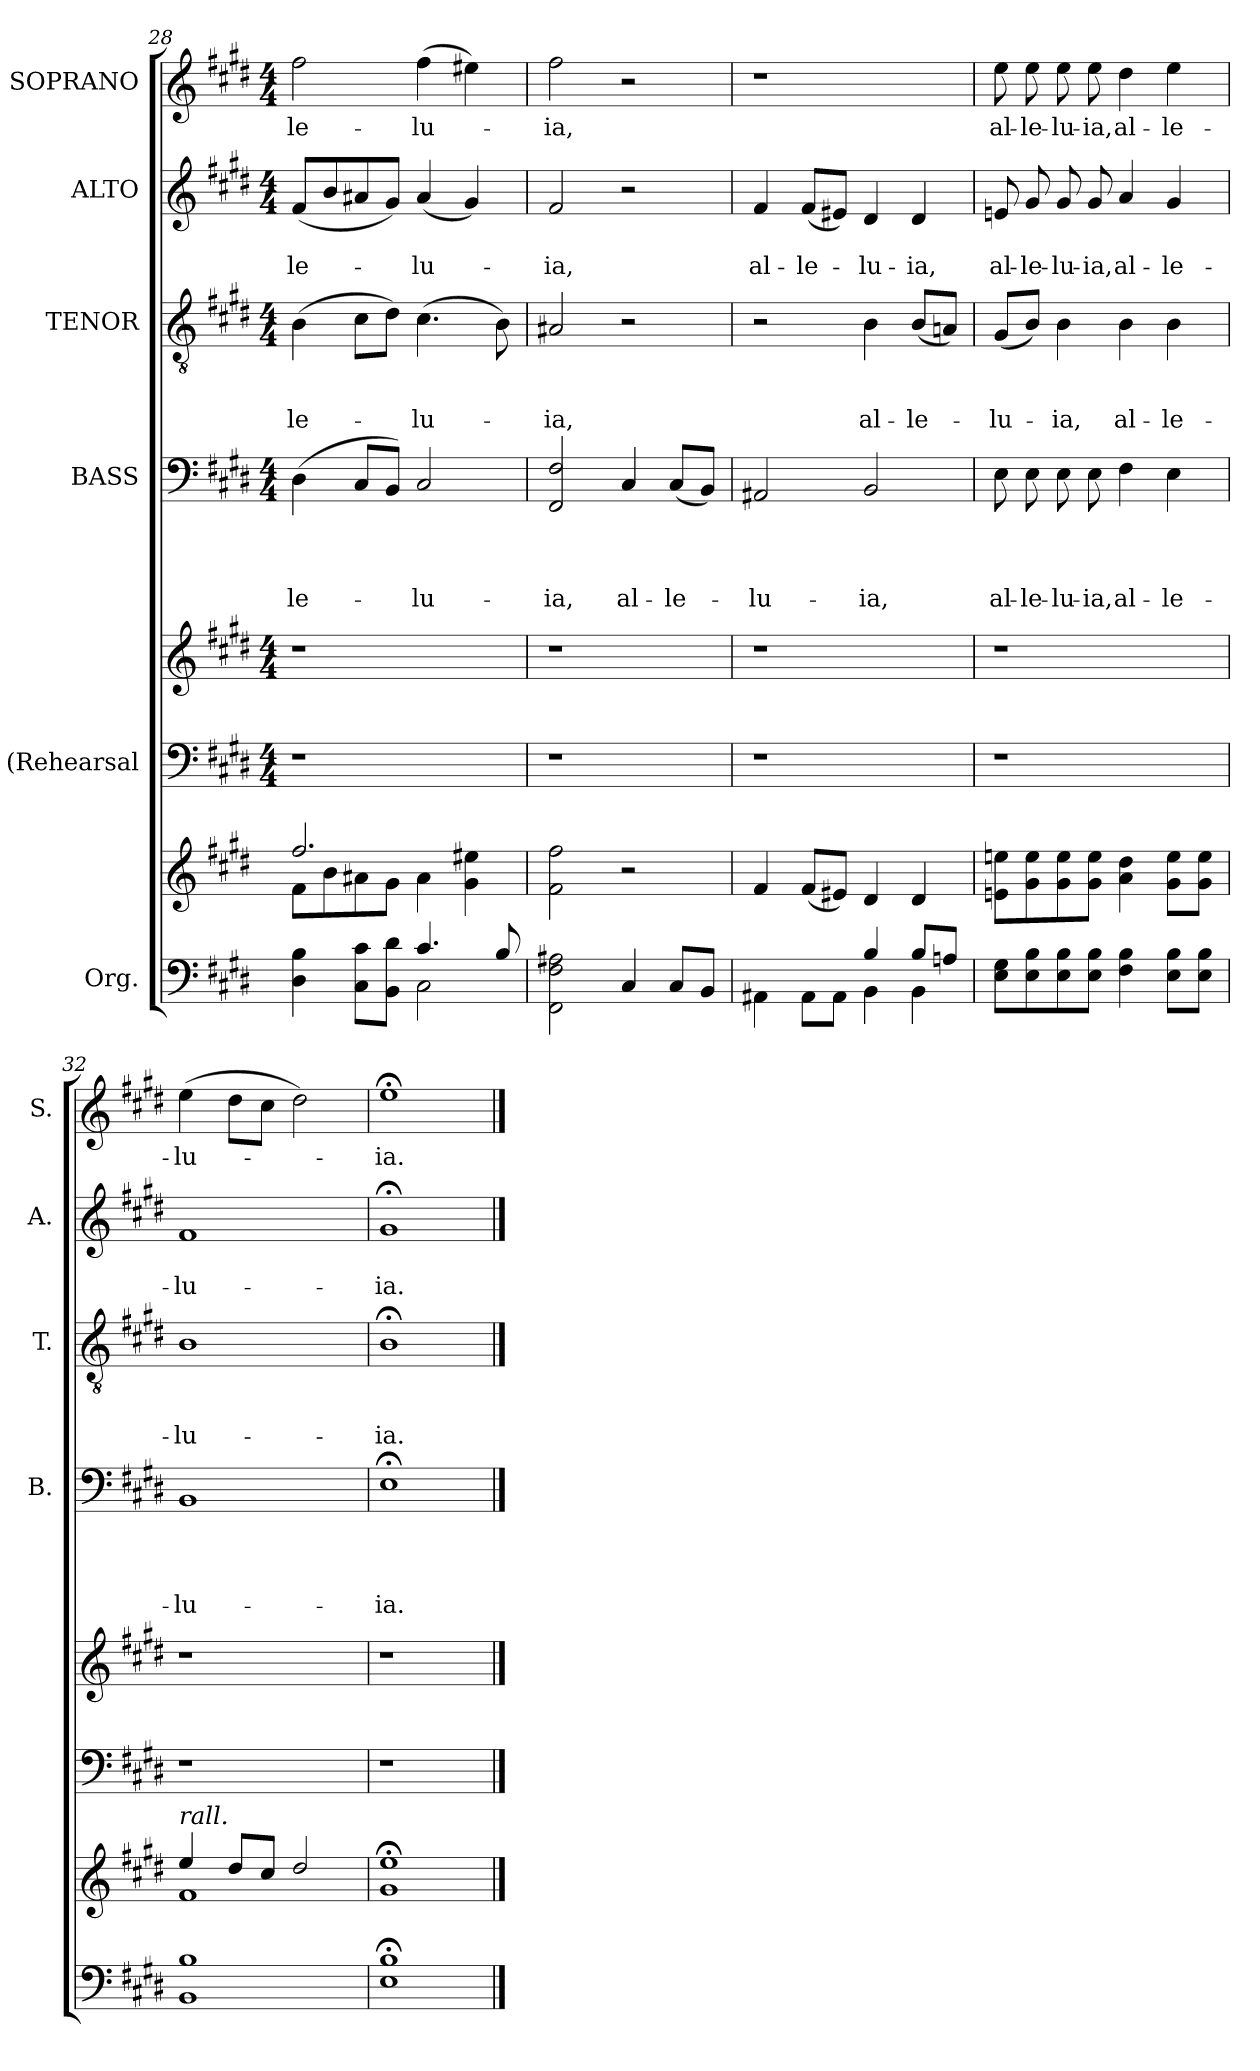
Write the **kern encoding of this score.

**kern	**kern	**kern	**kern	**kern	**text	**text	**text	**text	**kern	**text	**text	**text	**kern	**text	**text	**kern	**text
*part6	*part6	*part5	*part5	*part4	*part4	*part4	*part4	*part4	*part3	*part3	*part3	*part3	*part2	*part2	*part2	*part1	*part1
*staff8	*staff7	*staff6	*staff5	*staff4	*staff4	*staff4	*staff4	*staff4	*staff3	*staff3	*staff3	*staff3	*staff2	*staff2	*staff2	*staff1	*staff1
*I"Org.	*	*I"(Rehearsal	*	*I"BASS	*	*	*	*	*I"TENOR	*	*	*	*I"ALTO	*	*	*I"SOPRANO	*
*	*	*	*	*I'B.	*	*	*	*	*I'T.	*	*	*	*I'A.	*	*	*I'S.	*
*clefF4	*clefG2	*clefF4	*clefG2	*clefF4	*	*	*	*	*clefGv2	*	*	*	*clefG2	*	*	*clefG2	*
*k[f#c#g#d#]	*k[f#c#g#d#]	*k[f#c#g#d#]	*k[f#c#g#d#]	*k[f#c#g#d#]	*	*	*	*	*k[f#c#g#d#]	*	*	*	*k[f#c#g#d#]	*	*	*k[f#c#g#d#]	*
*E:	*E:	*E:	*E:	*E:	*	*	*	*	*E:	*	*	*	*E:	*	*	*E:	*
*	*	*M4/4	*M4/4	*M4/4	*	*	*	*	*M4/4	*	*	*	*M4/4	*	*	*M4/4	*
=28	=28	=28	=28	=28	=28	=28	=28	=28	=28	=28	=28	=28	=28	=28	=28	=28	=28
*^	*^	*	*	*	*	*	*	*	*	*	*	*	*	*	*	*	*
!	!	!	!	!	!	!	!	!	!	!LO:LY:b	!	!	!	!LO:LY:b	!	!	!LO:LY:b	!	!LO:LY:b
2ryy	4D#\ 4B\	2.ff#/	8f#\L	1r	1r	(>4D#\	.	.	.	-le-	(>4B\	.	.	-le-	(<8f#/L	.	-le-	2ff#\	-le-
.	.	.	8b\	.	.	.	.	.	.	.	.	.	.	.	8b/	.	.	.	.
.	8C#\ 8c#\L	.	8a#X\	.	.	8C#/L	.	.	.	.	8c#\L	.	.	.	8a#X/	.	.	.	.
.	8BB\ 8d#\J	.	8g#\J	.	.	8BB/J)	.	.	.	.	8d#\J)	.	.	.	8g#/J)	.	.	.	.
!	!	!	!	!	!	!	!	!	!	!LO:LY:b	!	!	!	!LO:LY:b	!	!	!LO:LY:b	!	!LO:LY:b
4.c#/	2C#\	.	4a#\	.	.	2C#/	.	.	.	-lu-	(>4.c#\	.	.	-lu-	(<4a#/	.	-lu-	(>4ff#\	-lu-
.	.	4ryy	4g#\ 4ee#X\	.	.	.	.	.	.	.	.	.	.	.	4g#/)	.	.	4ee#X\)	.
8B/	.	.	.	.	.	.	.	.	.	.	8B\)	.	.	.	.	.	.	.	.
*v	*v	*	*	*	*	*	*	*	*	*	*	*	*	*	*	*	*	*	*
*	*v	*v	*	*	*	*	*	*	*	*	*	*	*	*	*	*	*	*
!!LO:PB:g=z
=29	=29	=29	=29	=29	=29	=29	=29	=29	=29	=29	=29	=29	=29	=29	=29	=29	=29
!	!	!	!	!	!	!	!	!LO:LY:b	!	!	!	!LO:LY:b	!	!	!LO:LY:b	!	!LO:LY:b
2FF#\ 2F#\ 2A#X\	2f#\ 2ff#\	1r	1r	2FF#/ 2F#/	.	.	.	-ia,	2A#X/	.	.	-ia,	2f#/	.	-ia,	2ff#\	-ia,
!	!	!	!	!	!	!	!	!LO:LY:b	!	!	!	!	!	!	!	!	!
4C#/	2r	.	.	4C#/	.	.	.	al-	2r	.	.	.	2r	.	.	2r	.
!	!	!	!	!	!	!	!	!LO:LY:b	!	!	!	!	!	!	!	!	!
8C#/L	.	.	.	(<8C#/L	.	.	.	-le-	.	.	.	.	.	.	.	.	.
8BB/J	.	.	.	8BB/J)	.	.	.	.	.	.	.	.	.	.	.	.	.
=30	=30	=30	=30	=30	=30	=30	=30	=30	=30	=30	=30	=30	=30	=30	=30	=30	=30
*^	*	*	*	*	*	*	*	*	*	*	*	*	*	*	*	*	*
!	!	!	!	!	!	!	!	!	!LO:LY:b	!	!	!	!	!	!	!LO:LY:b	!	!
2ryy	4AA#X\	4f#/	1r	1r	2AA#X/	.	.	.	-lu-	2r	.	.	.	4f#/	.	al-	1r	.
!	!	!	!	!	!	!	!	!	!	!	!	!	!	!	!	!LO:LY:b	!	!
.	8AA#\L	(<8f#/L	.	.	.	.	.	.	.	.	.	.	.	(<8f#/L	.	-le-	.	.
.	8AA#\J	8e#X/J)	.	.	.	.	.	.	.	.	.	.	.	8e#X/J)	.	.	.	.
!	!	!	!	!	!	!	!	!	!LO:LY:b	!	!	!	!LO:LY:b	!	!	!LO:LY:b	!	!
4B/	4BB\	4d#/	.	.	2BB/	.	.	.	-ia,	4B\	.	.	al-	4d#/	.	-lu-	.	.
!	!	!	!	!	!	!	!	!	!	!	!	!	!LO:LY:b	!	!	!LO:LY:b	!	!
8B/L	4BB\	4d#/	.	.	.	.	.	.	.	(<8B/L	.	.	-le-	4d#/	.	-ia,	.	.
8An/J	.	.	.	.	.	.	.	.	.	8An/J)	.	.	.	.	.	.	.	.
*v	*v	*	*	*	*	*	*	*	*	*	*	*	*	*	*	*	*	*
=31	=31	=31	=31	=31	=31	=31	=31	=31	=31	=31	=31	=31	=31	=31	=31	=31	=31
!	!	!	!	!	!	!	!	!LO:LY:b	!	!	!	!LO:LY:b	!	!	!LO:LY:b	!	!LO:LY:b
8E\ 8G#\L	8en\ 8een\L	1r	1r	8E\	.	.	.	al-	(<8G#/L	.	.	-lu-	8en/	.	al-	8ee\	al-
!	!	!	!	!	!	!	!	!LO:LY:b	!	!	!	!	!	!	!LO:LY:b	!	!LO:LY:b
8E\ 8B\	8g#\ 8ee\	.	.	8E\	.	.	.	-le-	8B/J)	.	.	.	8g#/	.	-le-	8ee\	-le-
!	!	!	!	!	!	!	!	!LO:LY:b	!	!	!	!LO:LY:b	!	!	!LO:LY:b	!	!LO:LY:b
8E\ 8B\	8g#\ 8ee\	.	.	8E\	.	.	.	-lu-	4B\	.	.	-ia,	8g#/	.	-lu-	8ee\	-lu-
!	!	!	!	!	!	!	!	!LO:LY:b	!	!	!	!	!	!	!LO:LY:b	!	!LO:LY:b
8E\ 8B\J	8g#\ 8ee\J	.	.	8E\	.	.	.	-ia,	.	.	.	.	8g#/	.	-ia,	8ee\	-ia,
!	!	!	!	!	!	!	!	!LO:LY:b	!	!	!	!LO:LY:b	!	!	!LO:LY:b	!	!LO:LY:b
4F#\ 4B\	4a\ 4dd#\	.	.	4F#\	.	.	.	al-	4B\	.	.	al-	4a/	.	al-	4dd#\	al-
!	!	!	!	!	!	!	!	!LO:LY:b	!	!	!	!LO:LY:b	!	!	!LO:LY:b	!	!LO:LY:b
8E\ 8B\L	8g#\ 8ee\L	.	.	4E\	.	.	.	-le-	4B\	.	.	-le-	4g#/	.	-le-	4ee\	-le-
8E\ 8B\J	8g#\ 8ee\J	.	.	.	.	.	.	.	.	.	.	.	.	.	.	.	.
=32	=32	=32	=32	=32	=32	=32	=32	=32	=32	=32	=32	=32	=32	=32	=32	=32	=32
*	*^	*	*	*	*	*	*	*	*	*	*	*	*	*	*	*	*
!	!LO:TX:a:i:t=rall.	!	!	!	!	!	!	!	!	!	!	!	!	!	!	!	!	!
!	!	!	!	!	!	!	!	!	!LO:LY:b	!	!	!	!LO:LY:b	!	!	!LO:LY:b	!	!LO:LY:b
1BB 1B	4ee/	1f#	1r	1r	1BB	.	.	.	-lu-	1B	.	.	-lu-	1f#	.	-lu-	(>4ee\	-lu-
.	8dd#/L	.	.	.	.	.	.	.	.	.	.	.	.	.	.	.	8dd#\L	.
.	8cc#/J	.	.	.	.	.	.	.	.	.	.	.	.	.	.	.	8cc#\J	.
.	2dd#/	.	.	.	.	.	.	.	.	.	.	.	.	.	.	.	2dd#\)	.
*	*v	*v	*	*	*	*	*	*	*	*	*	*	*	*	*	*	*	*
=33	=33	=33	=33	=33	=33	=33	=33	=33	=33	=33	=33	=33	=33	=33	=33	=33	=33
!	!	!	!	!	!	!	!	!LO:LY:b	!	!	!	!LO:LY:b	!	!	!LO:LY:b	!	!LO:LY:b
1E;< 1B;<	1g#;< 1ee;<	1r	1r	1E;<	.	.	.	-ia.	1B;<	.	.	-ia.	1g#;	.	-ia.	1ee;<	-ia.
==	==	==	==	==	==	==	==	==	==	==	==	==	==	==	==	==	==
*-	*-	*-	*-	*-	*-	*-	*-	*-	*-	*-	*-	*-	*-	*-	*-	*-	*-
